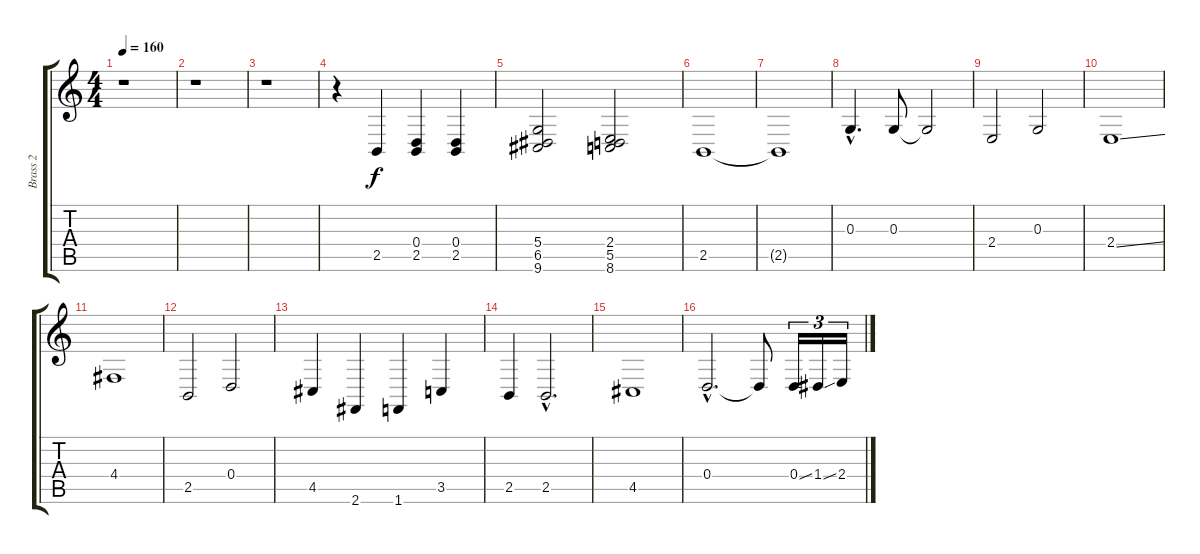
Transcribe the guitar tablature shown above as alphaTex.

\track ("Brass 2" "Brass 2") {instrument brasssection}
\staff {score tabs}
\tuning (E4 B3 G3 D3 A2 E2) {hide}
\ts (4 4)
\tempo 160
\clef g2
\ks c
r.1{dy f} |
r.1 |
r.1 |
r.4 2.5.4 (0.4 2.5).4 (0.4 2.5).4 |
(5.4 6.5 9.6).2 (2.4 5.5 8.6).2 |
2.5.1 |
2.5{t}.1 |
0.3{hac}.4{d} 0.3.8 0.3{t}.2 |
2.4.2 0.3.2 |
2.4{ss}.1 |
4.4.1 |
2.5.2 0.4.2 |
4.5.4 2.6.4 1.6.4 3.5.4 |
2.5.4 2.5{hac}.2{d} |
4.5.1 |
0.4{hac}.2{d} 0.4{t}.8 0.4{ss}.16{tu (3 2)} 1.4{ss}.16{tu (3 2)} 2.4{ss}.16{tu (3 2)}
